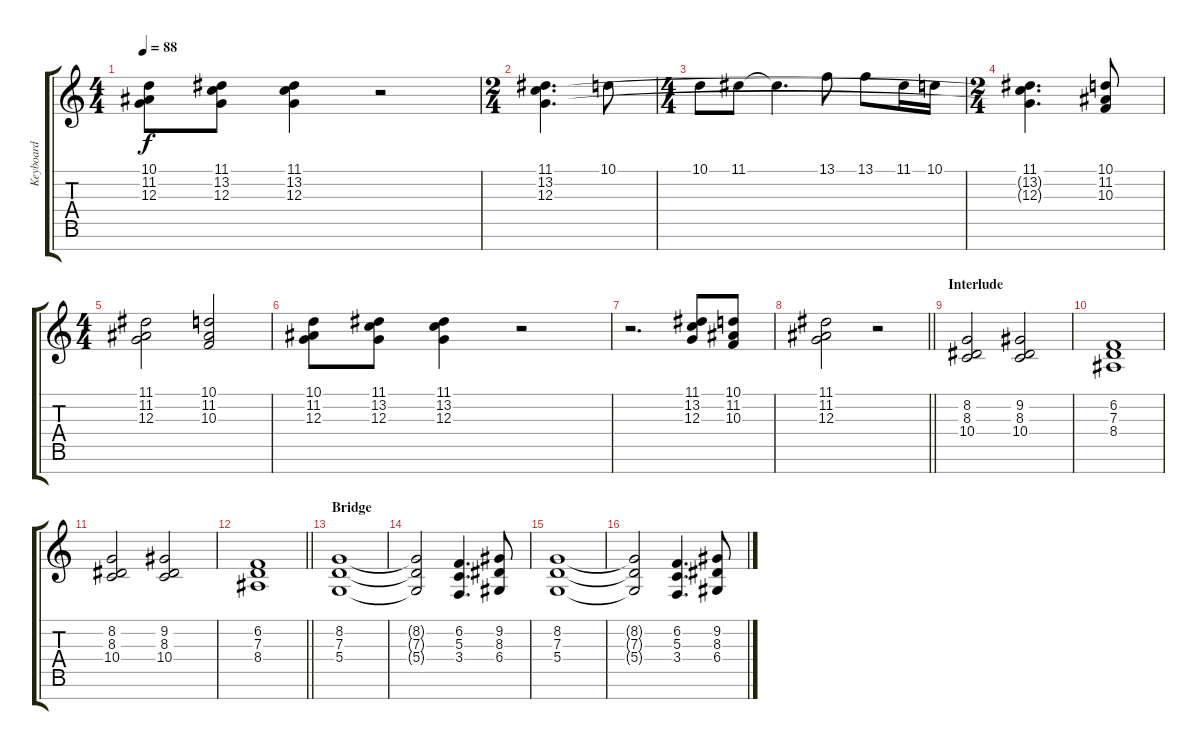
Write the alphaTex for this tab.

\track ("Keyboard" "Keyboard") {instrument pad2warm}
\staff {score tabs}
\tuning (E4 B3 G3 D3 A2 E2 B1) {hide}
\ts (4 4)
\tempo 88
\clef g2
\ks c
(10.1 11.2 12.3).8{dy f} (11.1 13.2 12.3).8 (11.1 13.2 12.3).4 r.2 |
\ts (2 4)
(11.1 13.2 12.3).4{d} 10.1.8 |
\ts (4 4)
10.1.8 11.1.8 11.1{t}.4{d} 13.1.8 13.1.8 11.1.16 10.1.16 |
\ts (2 4)
(11.1 13.2{t} 12.3{t}).4{d} (10.1 11.2 10.3).8 |
\ts (4 4)
(11.1 11.2 12.3).2 (10.1 11.2 10.3).2 |
(10.1 11.2 12.3).8 (11.1 13.2 12.3).8 (11.1 13.2 12.3).4 r.2 |
r.2{d} (11.1 13.2 12.3).8 (10.1 11.2 10.3).8 |
\barLineRight lightlight
(11.1 11.2 12.3).2 r.2 |
\section ("" "Interlude")
(8.2 8.3 10.4).2 (9.2 8.3 10.4).2 |
(6.2 7.3 8.4).1 |
(8.2 8.3 10.4).2 (9.2 8.3 10.4).2 |
\barLineRight lightlight
(6.2 7.3 8.4).1 |
\section ("" "Bridge")
(8.2 7.3 5.4).1 |
(8.2{t} 7.3{t} 5.4{t}).2 (6.2 5.3 3.4).4{d} (9.2 8.3 6.4).8 |
(8.2 7.3 5.4).1 |
(8.2{t} 7.3{t} 5.4{t}).2 (6.2 5.3 3.4).4{d} (9.2 8.3 6.4).8
